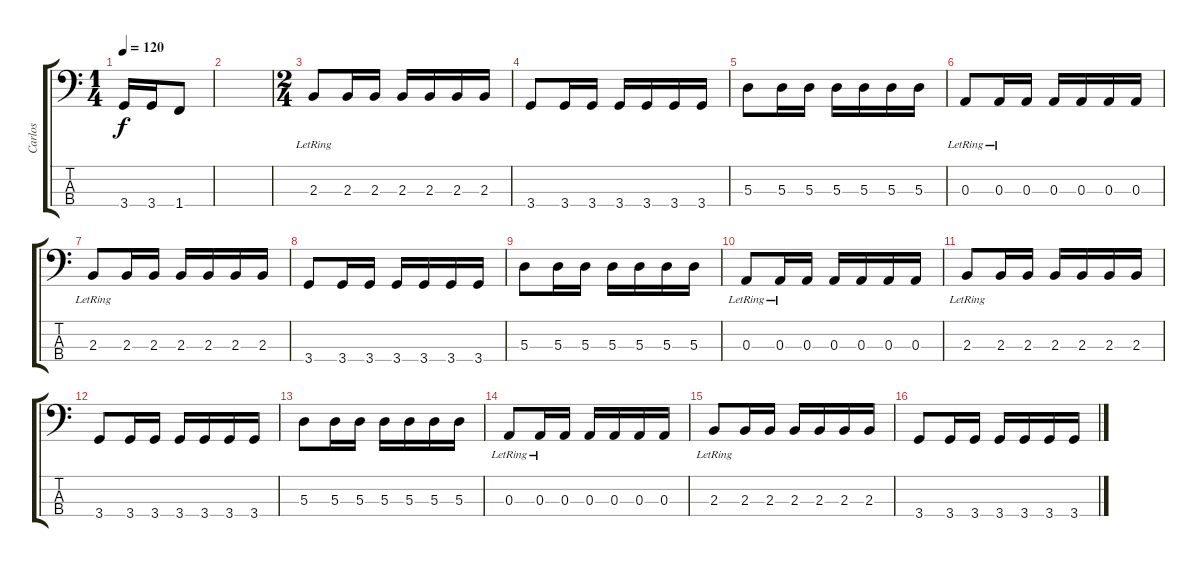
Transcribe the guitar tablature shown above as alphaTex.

\track ("Carlos" "Carlos") {instrument electricbassfinger}
\staff {score tabs}
\tuning (G2 D2 A1 E1) {hide}
\ts (1 4)
\tempo 120
\clef f4
\ks c
3.4.16{dy f} 3.4.16 1.4.8 |
|
\ts (2 4)
2.3{lr}.8 2.3.16 2.3.16 2.3.16 2.3.16 2.3.16 2.3.16 |
3.4.8 3.4.16 3.4.16 3.4.16 3.4.16 3.4.16 3.4.16 |
5.3.8 5.3.16 5.3.16 5.3.16 5.3.16 5.3.16 5.3.16 |
0.3{lr}.8 0.3{lr}.16 0.3.16 0.3.16 0.3.16 0.3.16 0.3.16 |
2.3{lr}.8 2.3.16 2.3.16 2.3.16 2.3.16 2.3.16 2.3.16 |
3.4.8 3.4.16 3.4.16 3.4.16 3.4.16 3.4.16 3.4.16 |
5.3.8 5.3.16 5.3.16 5.3.16 5.3.16 5.3.16 5.3.16 |
0.3{lr}.8 0.3{lr}.16 0.3.16 0.3.16 0.3.16 0.3.16 0.3.16 |
2.3{lr}.8 2.3.16 2.3.16 2.3.16 2.3.16 2.3.16 2.3.16 |
3.4.8 3.4.16 3.4.16 3.4.16 3.4.16 3.4.16 3.4.16 |
5.3.8 5.3.16 5.3.16 5.3.16 5.3.16 5.3.16 5.3.16 |
0.3{lr}.8 0.3{lr}.16 0.3.16 0.3.16 0.3.16 0.3.16 0.3.16 |
2.3{lr}.8 2.3.16 2.3.16 2.3.16 2.3.16 2.3.16 2.3.16 |
3.4.8 3.4.16 3.4.16 3.4.16 3.4.16 3.4.16 3.4.16
